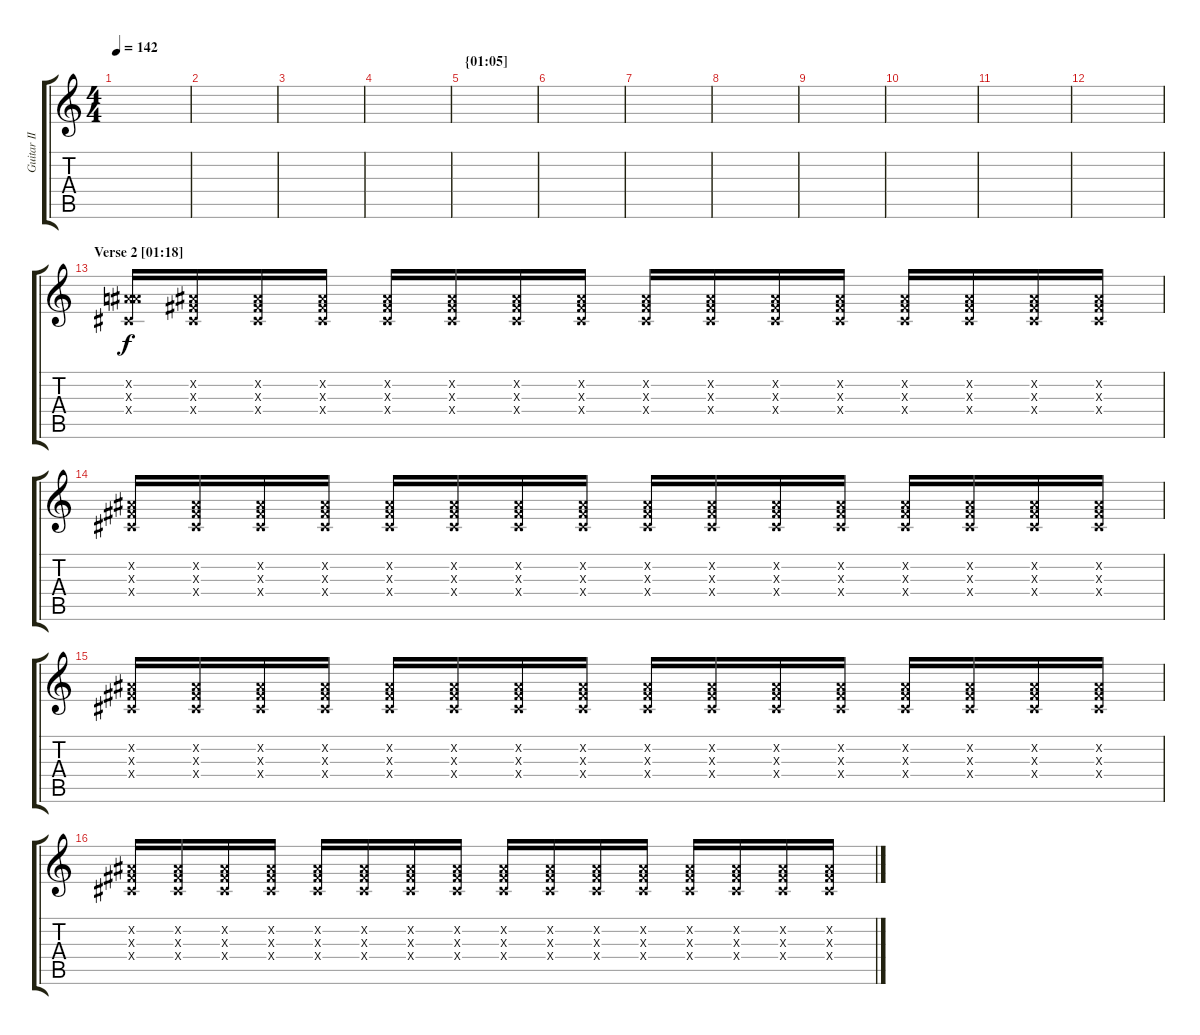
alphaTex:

\track ("Guitar II / FX" "Guitar II ") {instrument distortionguitar}
\staff {score tabs}
\tuning (Eb4 Bb3 Gb3 Db3 Ab2 Db2) {hide}
\ts (4 4)
\tempo 142
\clef g2
\ks c
|
|
|
|
\section ("" "{01:05]")
|
|
|
|
|
|
|
|
\section ("" "Verse 2 [01:18]")
(0.2{x} 3.3{x} 0.4{x}).16{volume 8 instrument overdrivenguitar} (0.2{x} 0.3{x} 0.4{x}).16 (0.2{x} 0.3{x} 0.4{x}).16 (0.2{x} 0.3{x} 0.4{x}).16 (0.2{x} 0.3{x} 0.4{x}).16 (0.2{x} 0.3{x} 0.4{x}).16 (0.2{x} 0.3{x} 0.4{x}).16 (0.2{x} 0.3{x} 0.4{x}).16 (0.2{x} 0.3{x} 0.4{x}).16 (0.2{x} 0.3{x} 0.4{x}).16 (0.2{x} 0.3{x} 0.4{x}).16 (0.2{x} 0.3{x} 0.4{x}).16 (0.2{x} 0.3{x} 0.4{x}).16 (0.2{x} 0.3{x} 0.4{x}).16 (0.2{x} 0.3{x} 0.4{x}).16 (0.2{x} 0.3{x} 0.4{x}).16 |
(0.2{x} 0.3{x} 0.4{x}).16 (0.2{x} 0.3{x} 0.4{x}).16 (0.2{x} 0.3{x} 0.4{x}).16 (0.2{x} 0.3{x} 0.4{x}).16 (0.2{x} 0.3{x} 0.4{x}).16 (0.2{x} 0.3{x} 0.4{x}).16 (0.2{x} 0.3{x} 0.4{x}).16 (0.2{x} 0.3{x} 0.4{x}).16 (0.2{x} 0.3{x} 0.4{x}).16 (0.2{x} 0.3{x} 0.4{x}).16 (0.2{x} 0.3{x} 0.4{x}).16 (0.2{x} 0.3{x} 0.4{x}).16 (0.2{x} 0.3{x} 0.4{x}).16 (0.2{x} 0.3{x} 0.4{x}).16 (0.2{x} 0.3{x} 0.4{x}).16 (0.2{x} 0.3{x} 0.4{x}).16 |
(0.2{x} 0.3{x} 0.4{x}).16 (0.2{x} 0.3{x} 0.4{x}).16 (0.2{x} 0.3{x} 0.4{x}).16 (0.2{x} 0.3{x} 0.4{x}).16 (0.2{x} 0.3{x} 0.4{x}).16 (0.2{x} 0.3{x} 0.4{x}).16 (0.2{x} 0.3{x} 0.4{x}).16 (0.2{x} 0.3{x} 0.4{x}).16 (0.2{x} 0.3{x} 0.4{x}).16 (0.2{x} 0.3{x} 0.4{x}).16 (0.2{x} 0.3{x} 0.4{x}).16 (0.2{x} 0.3{x} 0.4{x}).16 (0.2{x} 0.3{x} 0.4{x}).16 (0.2{x} 0.3{x} 0.4{x}).16 (0.2{x} 0.3{x} 0.4{x}).16 (0.2{x} 0.3{x} 0.4{x}).16 |
(0.2{x} 0.3{x} 0.4{x}).16 (0.2{x} 0.3{x} 0.4{x}).16 (0.2{x} 0.3{x} 0.4{x}).16 (0.2{x} 0.3{x} 0.4{x}).16 (0.2{x} 0.3{x} 0.4{x}).16 (0.2{x} 0.3{x} 0.4{x}).16 (0.2{x} 0.3{x} 0.4{x}).16 (0.2{x} 0.3{x} 0.4{x}).16 (0.2{x} 0.3{x} 0.4{x}).16 (0.2{x} 0.3{x} 0.4{x}).16 (0.2{x} 0.3{x} 0.4{x}).16 (0.2{x} 0.3{x} 0.4{x}).16 (0.2{x} 0.3{x} 0.4{x}).16 (0.2{x} 0.3{x} 0.4{x}).16 (0.2{x} 0.3{x} 0.4{x}).16 (0.2{x} 0.3{x} 0.4{x}).16
